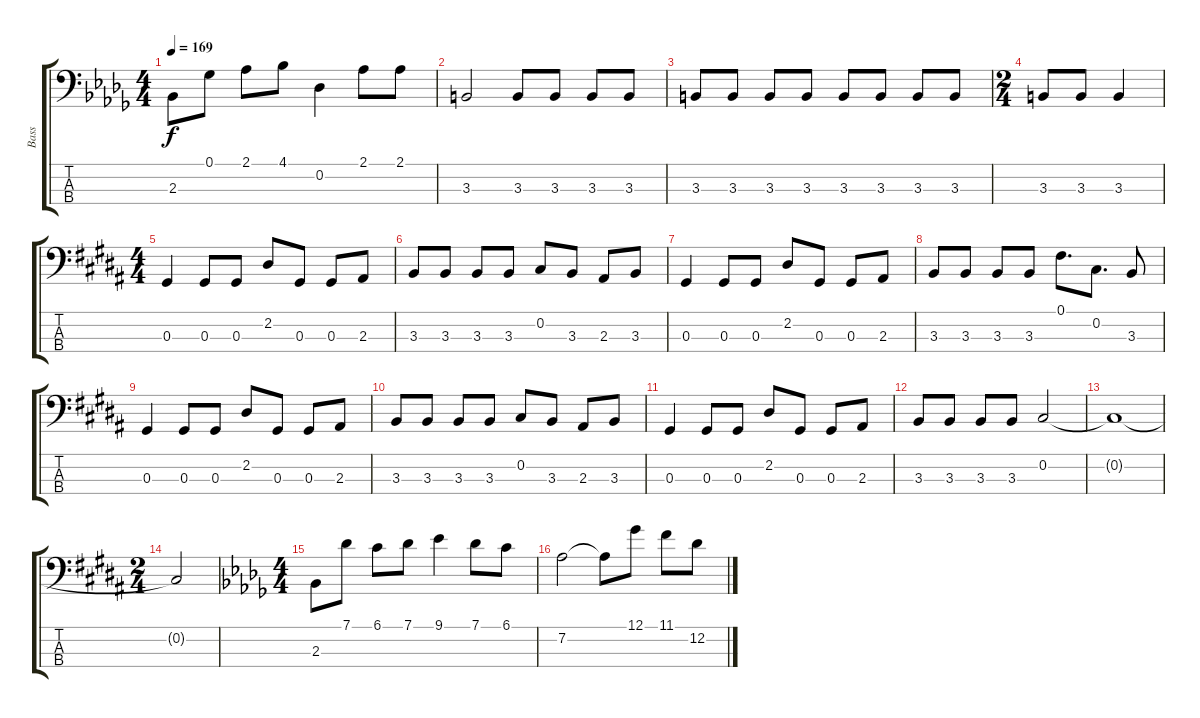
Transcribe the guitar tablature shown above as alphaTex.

\track ("Bass" "Bass") {instrument electricbasspick}
\staff {score tabs}
\tuning (Gb2 Db2 Ab1 Eb1) {hide}
\ts (4 4)
\tempo 169
\clef f4
\ks db
2.3.8{dy f} 0.1.8 2.1.8 4.1.8 0.2.4 2.1.8 2.1.8 |
3.3.2 3.3.8 3.3.8 3.3.8 3.3.8 |
3.3.8 3.3.8 3.3.8 3.3.8 3.3.8 3.3.8 3.3.8 3.3.8 |
\ts (2 4)
3.3.8 3.3.8 3.3.4 |
\ts (4 4)
\ks b
0.3.4 0.3.8 0.3.8 2.2.8 0.3.8 0.3.8 2.3.8 |
3.3.8 3.3.8 3.3.8 3.3.8 0.2.8 3.3.8 2.3.8 3.3.8 |
0.3.4 0.3.8 0.3.8 2.2.8 0.3.8 0.3.8 2.3.8 |
3.3.8 3.3.8 3.3.8 3.3.8 0.1.8{d} 0.2.8{d} 3.3.8 |
0.3.4 0.3.8 0.3.8 2.2.8 0.3.8 0.3.8 2.3.8 |
3.3.8 3.3.8 3.3.8 3.3.8 0.2.8 3.3.8 2.3.8 3.3.8 |
0.3.4 0.3.8 0.3.8 2.2.8 0.3.8 0.3.8 2.3.8 |
3.3.8 3.3.8 3.3.8 3.3.8 0.2.2 |
0.2{t}.1 |
\ts (2 4)
0.2{t}.2 |
\ts (4 4)
\ks db
2.3.8 7.1.8 6.1.8 7.1.8 9.1.4 7.1.8 6.1.8 |
7.2.2 7.2{t}.8 12.1.8 11.1.8 12.2.8
